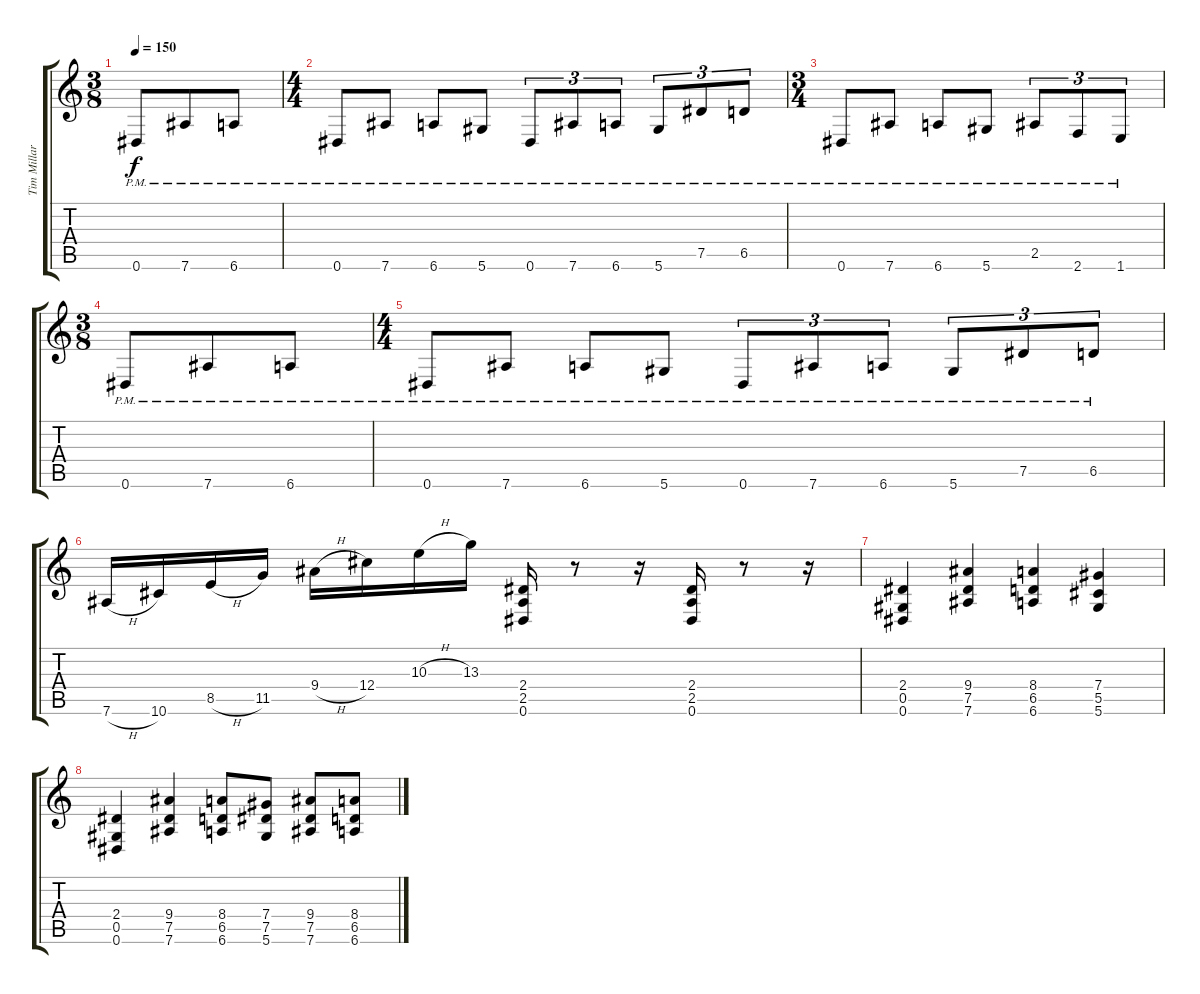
\track ("Tim Millar" "Tim Millar") {instrument distortionguitar}
\staff {score tabs}
\tuning (Eb4 Bb3 Gb3 Db3 Ab2 Eb2) {hide}
\ts (3 8)
\tempo 150
\clef g2
\ks c
0.6{pm}.8{dy f} 7.6{pm}.8 6.6{pm}.8 |
\ts (4 4)
0.6{pm}.8 7.6{pm}.8 6.6{pm}.8 5.6{pm}.8 0.6{pm}.8{tu (3 2)} 7.6{pm}.8{tu (3 2)} 6.6{pm}.8{tu (3 2)} 5.6{pm}.8{tu (3 2)} 7.5{pm}.8{tu (3 2)} 6.5{pm}.8{tu (3 2)} |
\ts (3 4)
0.6{pm}.8 7.6{pm}.8 6.6{pm}.8 5.6{pm}.8 2.5{pm}.8{tu (3 2)} 2.6{pm}.8{tu (3 2)} 1.6{pm}.8{tu (3 2)} |
\ts (3 8)
0.6{pm}.8 7.6{pm}.8 6.6{pm}.8 |
\ts (4 4)
0.6{pm}.8 7.6{pm}.8 6.6{pm}.8 5.6{pm}.8 0.6{pm}.8{tu (3 2)} 7.6{pm}.8{tu (3 2)} 6.6{pm}.8{tu (3 2)} 5.6{pm}.8{tu (3 2)} 7.5{pm}.8{tu (3 2)} 6.5{pm}.8{tu (3 2)} |
7.6{h}.16 10.6.16 8.5{h}.16 11.5.16 9.4{h}.16 12.4.16 10.3{h}.16 13.3.16 (2.4 2.5 0.6).16 r.8 r.16 (2.4 2.5 0.6).16 r.8 r.16 |
(2.4 0.5 0.6).4 (9.4 7.5 7.6).4 (8.4 6.5 6.6).4 (7.4 5.5 5.6).4 |
(2.4 0.5 0.6).4 (9.4 7.5 7.6).4 (8.4 6.5 6.6).8 (7.4 7.5 5.6).8 (9.4 7.5 7.6).8 (8.4 6.5 6.6).8
